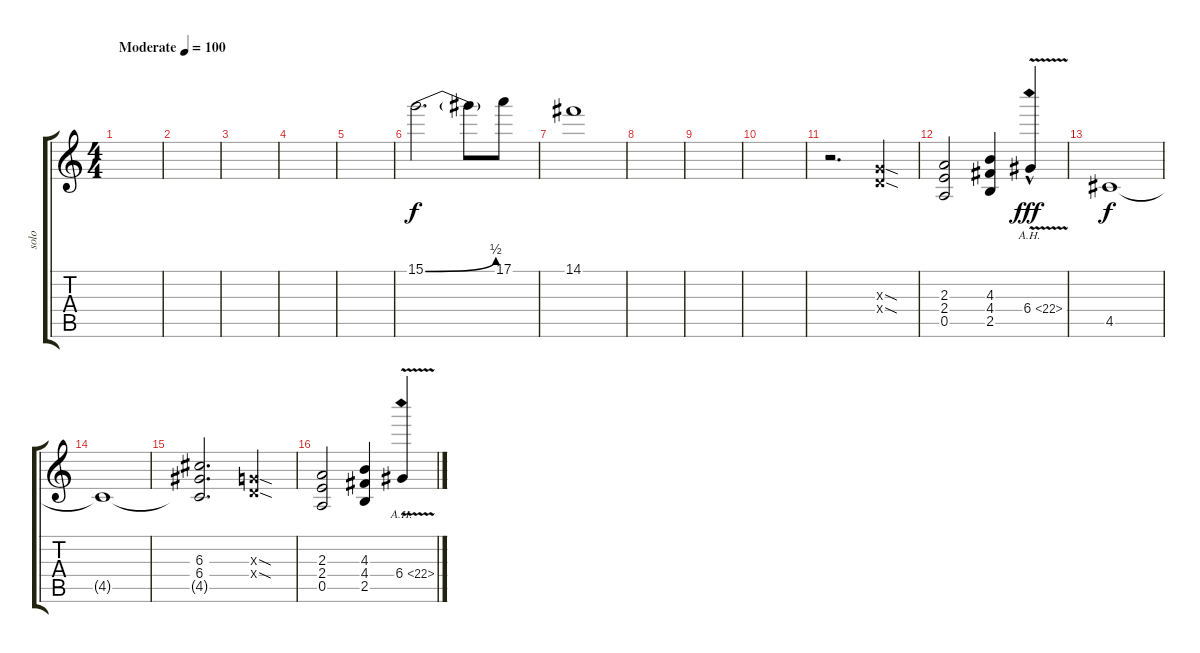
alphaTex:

\track ("solo" "solo") {instrument distortionguitar}
\staff {score tabs}
\tuning (E4 B3 G3 D3 A2 E2) {hide}
\ts (4 4)
\tempo (100 "Moderate")
\clef g2
\ks c
|
|
|
|
|
15.1{be (bend 0 0 60 2)}.2{d} 15.1{t}.8 17.1.8 |
14.1.1 |
|
|
|
r.2{d} (0.3{sod x} 0.4{sod x}).4 |
(2.3 2.4 0.5).2 (4.3 4.4 2.5).4 6.4{ah 16 v hac}.4{dy fff} |
4.5.1{dy f} |
4.5{t}.1 |
(6.3 6.4 4.5{t}).2{d} (0.3{sod x} 0.4{sod x}).4 |
(2.3 2.4 0.5).2 (4.3 4.4 2.5).4 6.4{ah 16 v}.4
